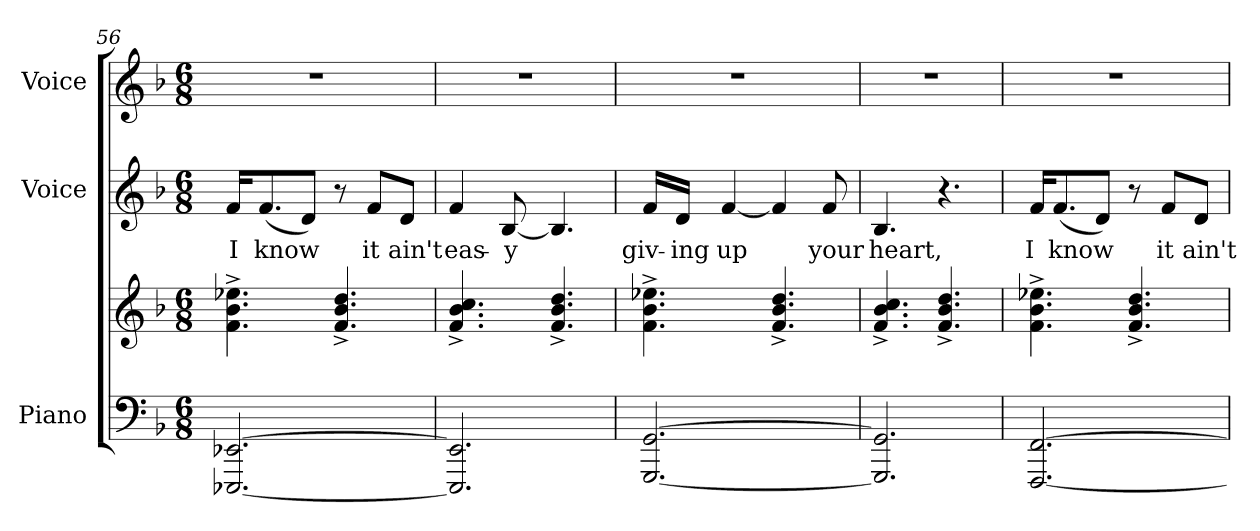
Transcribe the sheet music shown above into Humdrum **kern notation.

**kern	**kern	**kern	**text	**kern
*part3	*part3	*part2	*part2	*part1
*staff4	*staff3	*staff2	*staff2	*staff1
*I"Piano	*	*I"Voice	*	*I"Voice
*I'Pno.	*	*I'Vo.	*	*I'Vo.
*clefF4	*clefG2	*clefG2	*	*clefG2
*k[b-]	*k[b-]	*k[b-]	*	*k[b-]
*M6/8	*M6/8	*M6/8	*	*M6/8
=56	=56	=56	=56	=56
!	!	!	!LO:LY:b	!
[2.EEE-X/ [2.EE-X/	4.f\^ 4.b-\^ 4.ee-X\^	16f/KL	I	2.r
!	!	!	!LO:LY:b	!
.	.	(8.f/	know	.
.	.	8d/J)	.	.
.	4.f/^ 4.b-/^ 4.dd/^	8r	.	.
!	!	!	!LO:LY:b	!
.	.	8f/L	it	.
!	!	!	!LO:LY:b	!
.	.	8d/J	ain't	.
=57	=57	=57	=57	=57
!	!	!	!LO:LY:b	!
2.EEE-/] 2.EE-/]	4.f/^ 4.b-/^ 4.cc/^	4f/	eas-	2.r
!	!	!	!LO:LY:b	!
.	.	[8B-/	-y	.
.	4.f/^ 4.b-/^ 4.dd/^	4.B-/]	.	.
=58	=58	=58	=58	=58
!	!	!	!LO:LY:b	!
[2.GGG/ [2.GG/	4.f\^ 4.b-\^ 4.ee-X\^	16f/LL	giv-	2.r
!	!	!	!LO:LY:b	!
.	.	16d/JJ	-ing	.
!	!	!	!LO:LY:b	!
.	.	[4f/	up	.
.	4.f/^ 4.b-/^ 4.dd/^	4f/]	.	.
!	!	!	!LO:LY:b	!
.	.	8f/	your	.
!!LO:PB:g=z
=59	=59	=59	=59	=59
!	!	!	!LO:LY:b	!
2.GGG/] 2.GG/]	4.f/^ 4.b-/^ 4.cc/^	4.B-/	heart,	2.r
.	4.f/^ 4.b-/^ 4.dd/^	4.r	.	.
=60	=60	=60	=60	=60
!	!	!	!LO:LY:b	!
[2.FFF/ [2.FF/	4.f\^ 4.b-\^ 4.ee-X\^	16f/KL	I	2.r
!	!	!	!LO:LY:b	!
.	.	(8.f/	know	.
.	.	8d/J)	.	.
.	4.f/^ 4.b-/^ 4.dd/^	8r	.	.
!	!	!	!LO:LY:b	!
.	.	8f/L	it	.
!	!	!	!LO:LY:b	!
.	.	8d/J	ain't	.
=	=	=	=	=
*-	*-	*-	*-	*-
